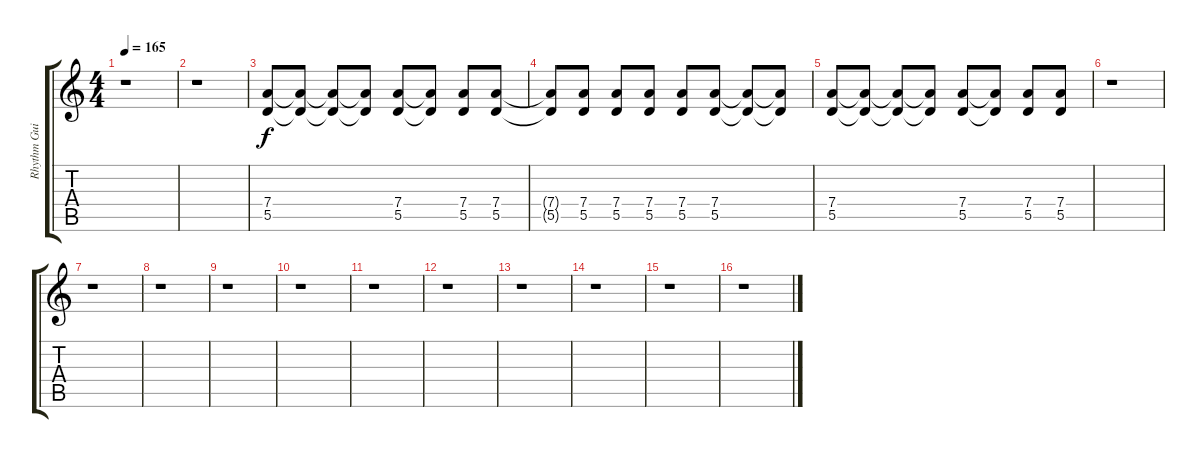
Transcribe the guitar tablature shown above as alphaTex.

\track ("Rhythm Guitar - Acoustic" "Rhythm Gui") {instrument acousticguitarsteel}
\staff {score tabs}
\tuning (E4 B3 G3 D3 A2 D2) {hide}
\ts (4 4)
\tempo 165
\clef g2
\ks c
r.1{dy f} |
r.1 |
(7.4 5.5).8 (7.4{t} 5.5{t}).8 (7.4{t} 5.5{t}).8 (7.4{t} 5.5{t}).8 (7.4 5.5).8 (7.4{t} 5.5{t}).8 (7.4 5.5).8 (7.4 5.5).8 |
(7.4{t} 5.5{t}).8 (7.4 5.5).8 (7.4 5.5).8 (7.4 5.5).8 (7.4 5.5).8 (7.4 5.5).8 (7.4{t} 5.5{t}).8 (7.4{t} 5.5{t}).8 |
(7.4 5.5).8 (7.4{t} 5.5{t}).8 (7.4{t} 5.5{t}).8 (7.4{t} 5.5{t}).8 (7.4 5.5).8 (7.4{t} 5.5{t}).8 (7.4 5.5).8 (7.4 5.5).8 |
r.1 |
r.1 |
r.1 |
r.1 |
r.1 |
r.1 |
r.1 |
r.1 |
r.1 |
r.1 |
r.1
